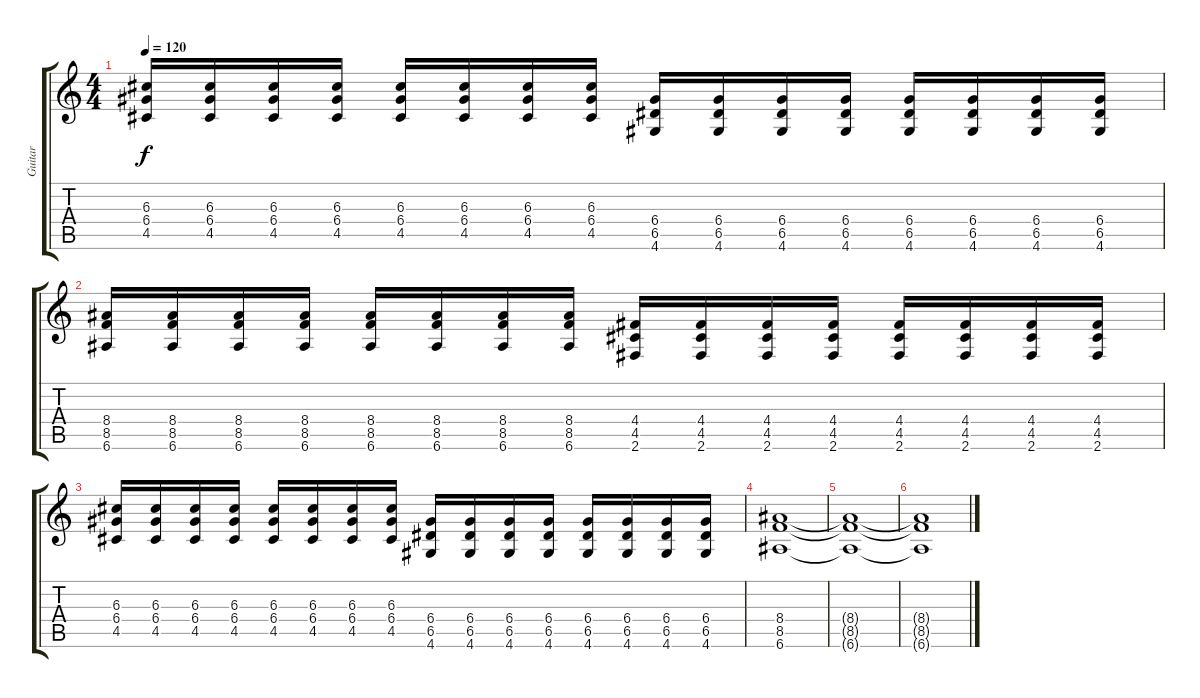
\track ("Guitar" "Guitar") {instrument distortionguitar}
\staff {score tabs}
\tuning (E4 B3 G3 D3 A2 E2) {hide}
\ts (4 4)
\tempo 120
\clef g2
\ks c
(6.3 6.4 4.5).16{dy f} (6.3 6.4 4.5).16 (6.3 6.4 4.5).16 (6.3 6.4 4.5).16 (6.3 6.4 4.5).16 (6.3 6.4 4.5).16 (6.3 6.4 4.5).16 (6.3 6.4 4.5).16 (6.4 6.5 4.6).16 (6.4 6.5 4.6).16 (6.4 6.5 4.6).16 (6.4 6.5 4.6).16 (6.4 6.5 4.6).16 (6.4 6.5 4.6).16 (6.4 6.5 4.6).16 (6.4 6.5 4.6).16 |
(8.4 8.5 6.6).16 (8.4 8.5 6.6).16 (8.4 8.5 6.6).16 (8.4 8.5 6.6).16 (8.4 8.5 6.6).16 (8.4 8.5 6.6).16 (8.4 8.5 6.6).16 (8.4 8.5 6.6).16 (4.4 4.5 2.6).16 (4.4 4.5 2.6).16 (4.4 4.5 2.6).16 (4.4 4.5 2.6).16 (4.4 4.5 2.6).16 (4.4 4.5 2.6).16 (4.4 4.5 2.6).16 (4.4 4.5 2.6).16 |
(6.3 6.4 4.5).16 (6.3 6.4 4.5).16 (6.3 6.4 4.5).16 (6.3 6.4 4.5).16 (6.3 6.4 4.5).16 (6.3 6.4 4.5).16 (6.3 6.4 4.5).16 (6.3 6.4 4.5).16 (6.4 6.5 4.6).16 (6.4 6.5 4.6).16 (6.4 6.5 4.6).16 (6.4 6.5 4.6).16 (6.4 6.5 4.6).16 (6.4 6.5 4.6).16 (6.4 6.5 4.6).16 (6.4 6.5 4.6).16 |
(8.4 8.5 6.6).1 |
(8.4{t} 8.5{t} 6.6{t}).1 |
(8.4{t} 8.5{t} 6.6{t}).1
